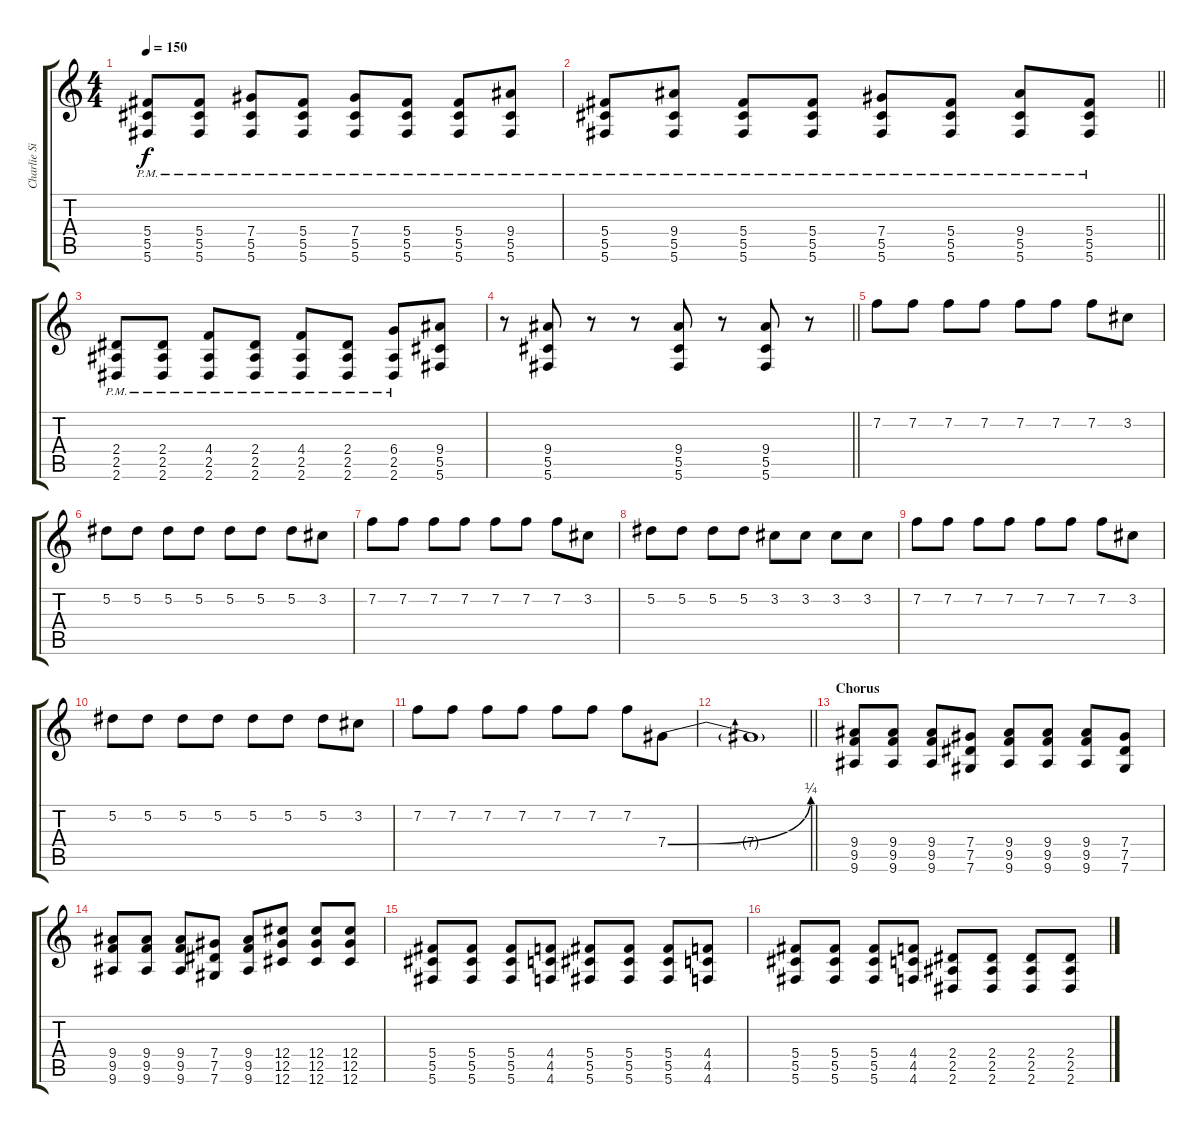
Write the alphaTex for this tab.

\track ("Charlie Simpson" "Charlie Si") {instrument overdrivenguitar}
\staff {score tabs}
\tuning (Eb4 Bb3 Gb3 Db3 Ab2 Db2) {hide}
\ts (4 4)
\tempo 150
\clef g2
\ks c
(5.4{pm} 5.5{pm} 5.6{pm}).8{dy f} (5.4{pm} 5.5{pm} 5.6{pm}).8 (7.4 5.5{pm} 5.6{pm}).8 (5.4{pm} 5.5{pm} 5.6{pm}).8 (7.4 5.5{pm} 5.6{pm}).8 (5.4{pm} 5.5{pm} 5.6{pm}).8 (5.4{pm} 5.5{pm} 5.6{pm}).8 (9.4 5.5{pm} 5.6{pm}).8 |
\barLineRight lightlight
(5.4{pm} 5.5{pm} 5.6{pm}).8 (9.4 5.5{pm} 5.6{pm}).8 (5.4{pm} 5.5{pm} 5.6{pm}).8 (5.4{pm} 5.5{pm} 5.6{pm}).8 (7.4 5.5{pm} 5.6{pm}).8 (5.4{pm} 5.5{pm} 5.6{pm}).8 (9.4 5.5{pm} 5.6{pm}).8 (5.4{pm} 5.5{pm} 5.6{pm}).8 |
(2.4{pm} 2.5{pm} 2.6{pm}).8 (2.4{pm} 2.5{pm} 2.6{pm}).8 (4.4{pm} 2.5{pm} 2.6{pm}).8 (2.4{pm} 2.5{pm} 2.6{pm}).8 (4.4{pm} 2.5{pm} 2.6{pm}).8 (2.4{pm} 2.5{pm} 2.6{pm}).8 (6.4{pm} 2.5{pm} 2.6{pm}).8 (9.4 5.5 5.6).8 |
\barLineRight lightlight
r.8 (9.4 5.5 5.6).8 r.8 r.8 (9.4 5.5 5.6).8 r.8 (9.4 5.5 5.6).8 r.8 |
7.2.8 7.2.8 7.2.8 7.2.8 7.2.8 7.2.8 7.2.8 3.2.8 |
5.2.8 5.2.8 5.2.8 5.2.8 5.2.8 5.2.8 5.2.8 3.2.8 |
7.2.8 7.2.8 7.2.8 7.2.8 7.2.8 7.2.8 7.2.8 3.2.8 |
5.2.8 5.2.8 5.2.8 5.2.8 3.2.8 3.2.8 3.2.8 3.2.8 |
7.2.8 7.2.8 7.2.8 7.2.8 7.2.8 7.2.8 7.2.8 3.2.8 |
5.2.8 5.2.8 5.2.8 5.2.8 5.2.8 5.2.8 5.2.8 3.2.8 |
7.2.8 7.2.8 7.2.8 7.2.8 7.2.8 7.2.8 7.2.8 7.4{be (bend 0 0 60 1)}.8 |
\barLineRight lightlight
7.4{t}.1 |
\section ("" "Chorus")
(9.4 9.5 9.6).8 (9.4 9.5 9.6).8 (9.4 9.5 9.6).8 (7.4 7.5 7.6).8 (9.4 9.5 9.6).8 (9.4 9.5 9.6).8 (9.4 9.5 9.6).8 (7.4 7.5 7.6).8 |
(9.4 9.5 9.6).8 (9.4 9.5 9.6).8 (9.4 9.5 9.6).8 (7.4 7.5 7.6).8 (9.4 9.5 9.6).8 (12.4 12.5 12.6).8 (12.4 12.5 12.6).8 (12.4 12.5 12.6).8 |
(5.4 5.5 5.6).8 (5.4 5.5 5.6).8 (5.4 5.5 5.6).8 (4.4 4.5 4.6).8 (5.4 5.5 5.6).8 (5.4 5.5 5.6).8 (5.4 5.5 5.6).8 (4.4 4.5 4.6).8 |
(5.4 5.5 5.6).8 (5.4 5.5 5.6).8 (5.4 5.5 5.6).8 (4.4 4.5 4.6).8 (2.4 2.5 2.6).8 (2.4 2.5 2.6).8 (2.4 2.5 2.6).8 (2.4 2.5 2.6).8
